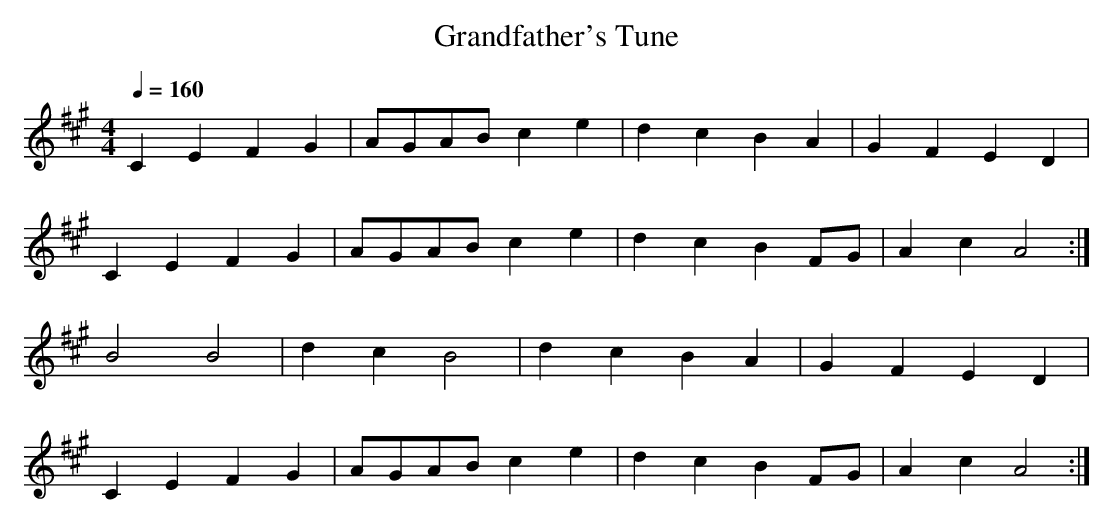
X:1
T:Grandfather's Tune
M:4/4
Q:1/4=160
K:Amaj
C2E2 F2G2| AGAB c2 e2| d2c2B2A2| G2F2E2D2|
C2E2 F2G2| AGAB c2 e2| d2c2B2 FG| A2c2 A4 :|
B4 B4 | d2c2 B4 | d2c2B2A2 | G2F2E2D2|
C2E2 F2G2| AGAB c2 e2| d2c2B2 FG| A2c2 A4:|
